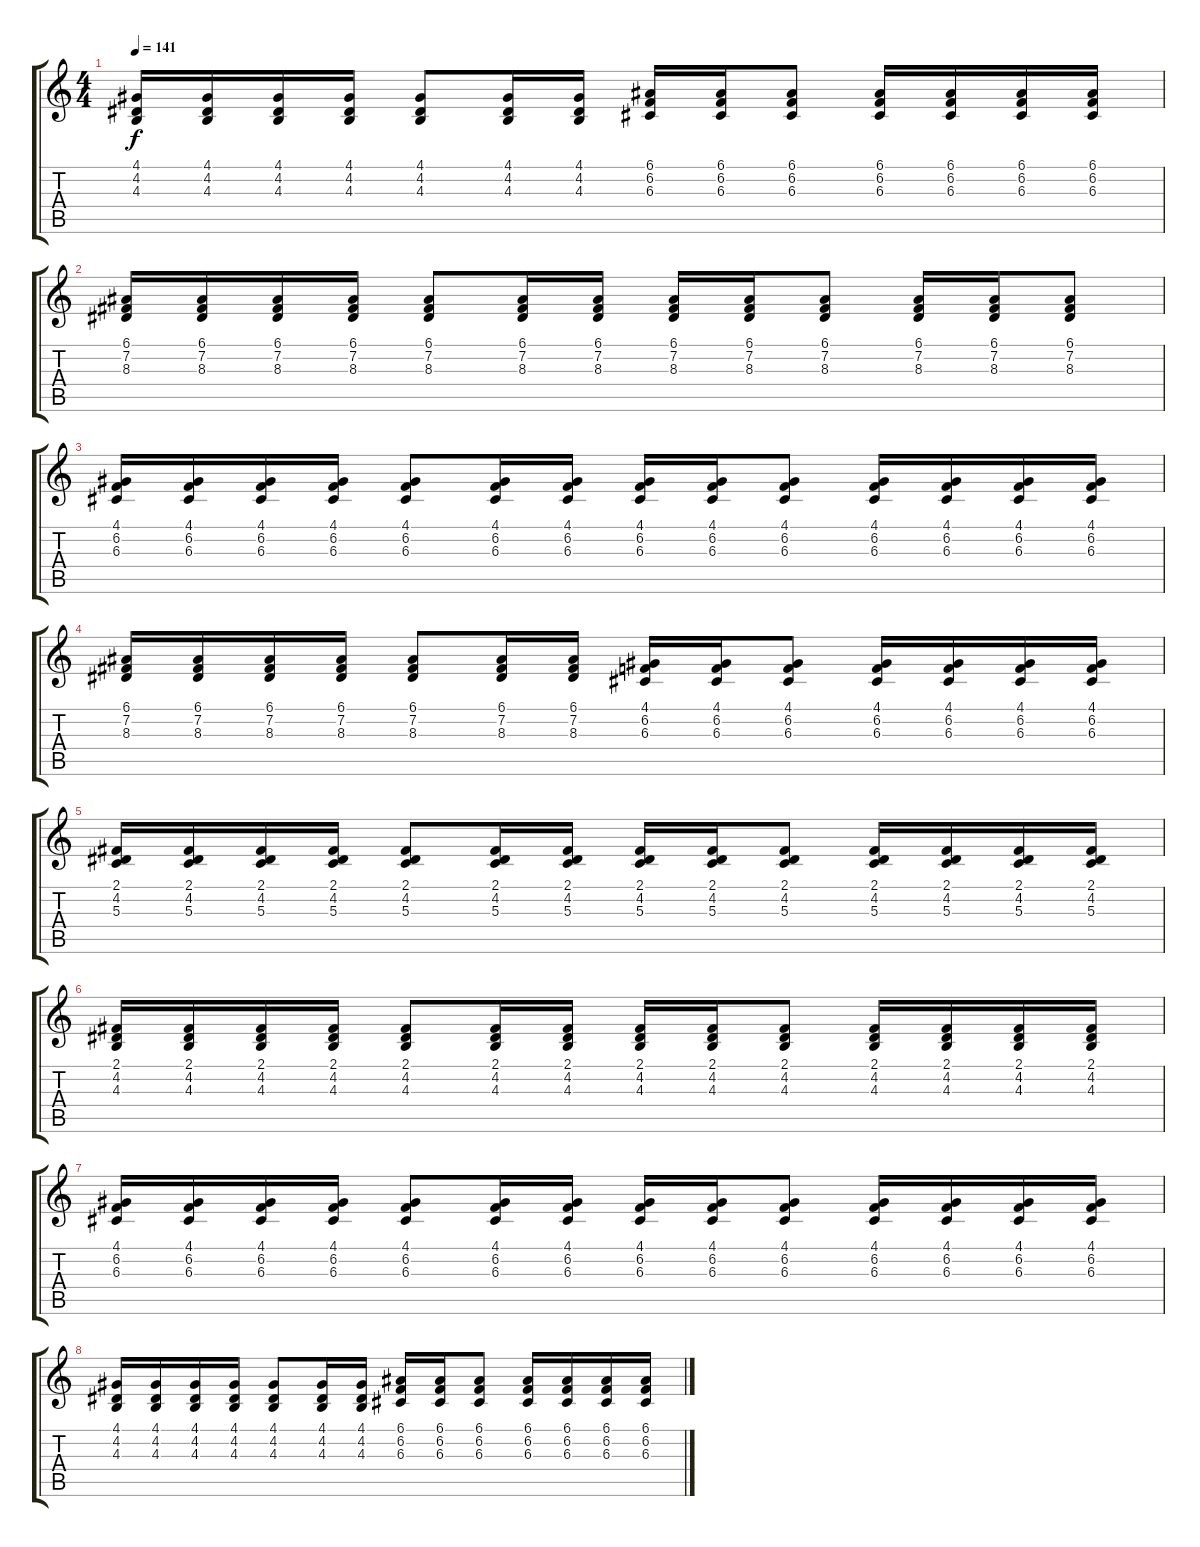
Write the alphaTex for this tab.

\track "" {instrument synthbrass1}
\staff {score tabs}
\tuning (E4 B3 G3 D3 A2 E2) {hide}
\ts (4 4)
\tempo 141
\clef g2
\ks c
(4.1 4.2 4.3).16{dy f} (4.1 4.2 4.3).16 (4.1 4.2 4.3).16 (4.1 4.2 4.3).16 (4.1 4.2 4.3).8 (4.1 4.2 4.3).16 (4.1 4.2 4.3).16 (6.1 6.2 6.3).16 (6.1 6.2 6.3).16 (6.1 6.2 6.3).8 (6.1 6.2 6.3).16 (6.1 6.2 6.3).16 (6.1 6.2 6.3).16 (6.1 6.2 6.3).16 |
(6.1 7.2 8.3).16 (6.1 7.2 8.3).16 (6.1 7.2 8.3).16 (6.1 7.2 8.3).16 (6.1 7.2 8.3).8 (6.1 7.2 8.3).16 (6.1 7.2 8.3).16 (6.1 7.2 8.3).16 (6.1 7.2 8.3).16 (6.1 7.2 8.3).8 (6.1 7.2 8.3).16 (6.1 7.2 8.3).16 (6.1 7.2 8.3).8 |
(4.1 6.2 6.3).16 (4.1 6.2 6.3).16 (4.1 6.2 6.3).16 (4.1 6.2 6.3).16 (4.1 6.2 6.3).8 (4.1 6.2 6.3).16 (4.1 6.2 6.3).16 (4.1 6.2 6.3).16 (4.1 6.2 6.3).16 (4.1 6.2 6.3).8 (4.1 6.2 6.3).16 (4.1 6.2 6.3).16 (4.1 6.2 6.3).16 (4.1 6.2 6.3).16 |
(6.1 7.2 8.3).16 (6.1 7.2 8.3).16 (6.1 7.2 8.3).16 (6.1 7.2 8.3).16 (6.1 7.2 8.3).8 (6.1 7.2 8.3).16 (6.1 7.2 8.3).16 (4.1 6.2 6.3).16 (4.1 6.2 6.3).16 (4.1 6.2 6.3).8 (4.1 6.2 6.3).16 (4.1 6.2 6.3).16 (4.1 6.2 6.3).16 (4.1 6.2 6.3).16 |
(2.1 4.2 5.3).16 (2.1 4.2 5.3).16 (2.1 4.2 5.3).16 (2.1 4.2 5.3).16 (2.1 4.2 5.3).8 (2.1 4.2 5.3).16 (2.1 4.2 5.3).16 (2.1 4.2 5.3).16 (2.1 4.2 5.3).16 (2.1 4.2 5.3).8 (2.1 4.2 5.3).16 (2.1 4.2 5.3).16 (2.1 4.2 5.3).16 (2.1 4.2 5.3).16 |
(2.1 4.2 4.3).16 (2.1 4.2 4.3).16 (2.1 4.2 4.3).16 (2.1 4.2 4.3).16 (2.1 4.2 4.3).8 (2.1 4.2 4.3).16 (2.1 4.2 4.3).16 (2.1 4.2 4.3).16 (2.1 4.2 4.3).16 (2.1 4.2 4.3).8 (2.1 4.2 4.3).16 (2.1 4.2 4.3).16 (2.1 4.2 4.3).16 (2.1 4.2 4.3).16 |
(4.1 6.2 6.3).16 (4.1 6.2 6.3).16 (4.1 6.2 6.3).16 (4.1 6.2 6.3).16 (4.1 6.2 6.3).8 (4.1 6.2 6.3).16 (4.1 6.2 6.3).16 (4.1 6.2 6.3).16 (4.1 6.2 6.3).16 (4.1 6.2 6.3).8 (4.1 6.2 6.3).16 (4.1 6.2 6.3).16 (4.1 6.2 6.3).16 (4.1 6.2 6.3).16 |
(4.1 4.2 4.3).16 (4.1 4.2 4.3).16 (4.1 4.2 4.3).16 (4.1 4.2 4.3).16 (4.1 4.2 4.3).8 (4.1 4.2 4.3).16 (4.1 4.2 4.3).16 (6.1 6.2 6.3).16 (6.1 6.2 6.3).16 (6.1 6.2 6.3).8 (6.1 6.2 6.3).16 (6.1 6.2 6.3).16 (6.1 6.2 6.3).16 (6.1 6.2 6.3).16
